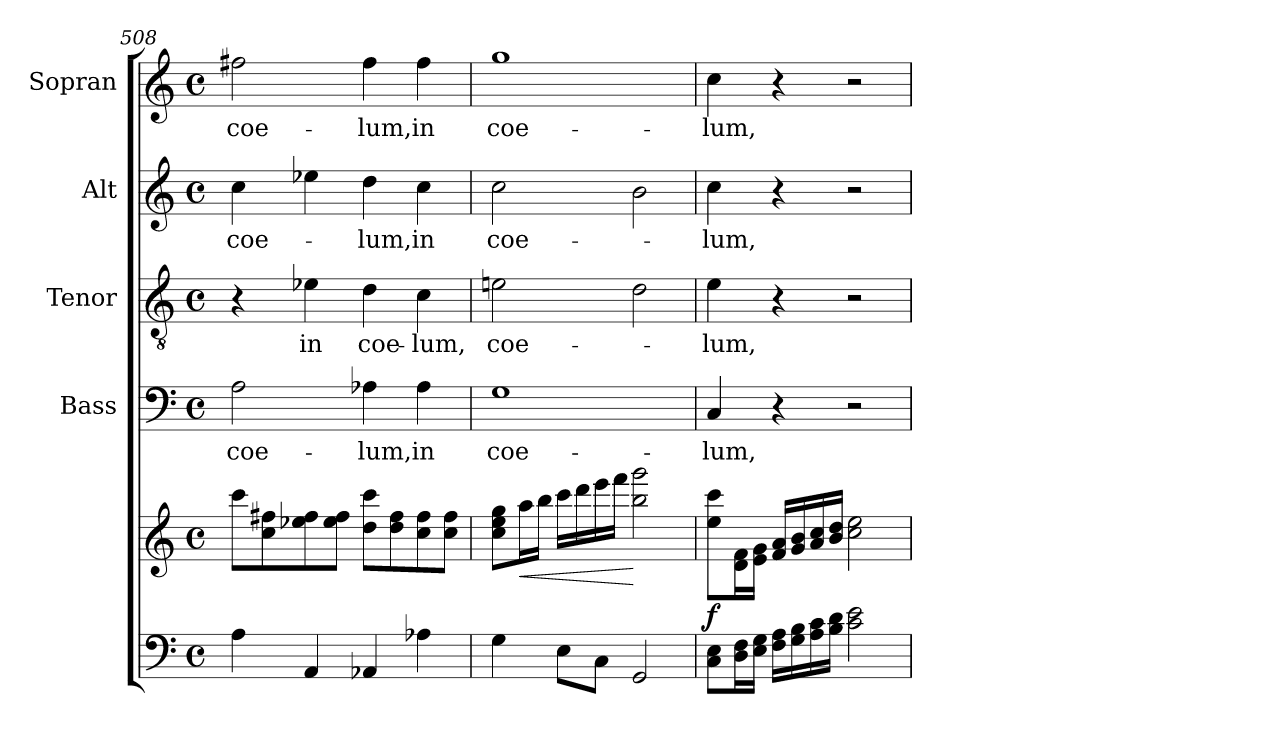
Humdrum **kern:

**kern	**kern	**dynam	**kern	**text	**kern	**text	**kern	**text	**kern	**text
*part5	*part5	*part5	*part4	*part4	*part3	*part3	*part2	*part2	*part1	*part1
*staff6	*staff5	*staff5/6	*staff4	*staff4	*staff3	*staff3	*staff2	*staff2	*staff1	*staff1
*	*	*	*I"Bass	*	*I"Tenor	*	*I"Alt	*	*I"Sopran	*
*	*	*	*I'B.	*	*I'T.	*	*I'A.	*	*I'S.	*
*clefF4	*clefG2	*	*clefF4	*	*clefGv2	*	*clefG2	*	*clefG2	*
*k[]	*k[]	*	*k[]	*	*k[]	*	*k[]	*	*k[]	*
*C:	*C:	*	*C:	*	*C:	*	*C:	*	*C:	*
*M4/4	*M4/4	*	*M4/4	*	*M4/4	*	*M4/4	*	*M4/4	*
*met(c)	*met(c)	*	*met(c)	*	*met(c)	*	*met(c)	*	*met(c)	*
=508	=508	=508	=508	=508	=508	=508	=508	=508	=508	=508
!	!	!	!	!LO:LY:b	!	!	!	!LO:LY:b	!	!LO:LY:b
4A\	8ccc\L	.	2A\	coe-	4r	.	4cc\	coe-	2ff#X\	coe-
.	8cc\ 8ff#X\	.	.	.	.	.	.	.	.	.
!	!	!	!	!	!	!LO:LY:b	!	!	!	!
4AA/	8ee-X\ 8ff#\	.	.	.	4e-X\	in	4ee-X\	.	.	.
.	8ee-\ 8ff#\J	.	.	.	.	.	.	.	.	.
!	!	!	!	!LO:LY:b	!	!LO:LY:b	!	!LO:LY:b	!	!LO:LY:b
4AA-X/	8dd\ 8ccc\L	.	4A-X\	-lum,	4d\	coe-	4dd\	-lum,	4ff#\	-lum,
.	8dd\ 8ff#\	.	.	.	.	.	.	.	.	.
!	!	!	!	!LO:LY:b	!	!LO:LY:b	!	!LO:LY:b	!	!LO:LY:b
4A-X\	8cc\ 8ff#\	.	4A-\	in	4c\	-lum,	4cc\	in	4ff#\	in
.	8cc\ 8ff#\J	.	.	.	.	.	.	.	.	.
!!LO:PB:g=z
=509	=509	=509	=509	=509	=509	=509	=509	=509	=509	=509
!	!	!	!	!LO:LY:b	!	!LO:LY:b	!	!LO:LY:b	!	!LO:LY:b
4G\	8cc\ 8ee\ 8gg\L	.	1G	coe-	2en\	coe-	2cc\	coe-	1gg	coe-
!	!	!LO:HP:b	!	!	!	!	!	!	!	!
.	16aa\L	<	.	.	.	.	.	.	.	.
.	16bb\JJ	.	.	.	.	.	.	.	.	.
8E\L	16ccc\LL	.	.	.	.	.	.	.	.	.
.	16ddd\	.	.	.	.	.	.	.	.	.
8C\J	16eee\	.	.	.	.	.	.	.	.	.
.	16fff\JJ	.	.	.	.	.	.	.	.	.
2GG/	2bb\ 2ggg\	[	.	.	2d\	.	2b\	.	.	.
=510	=510	=510	=510	=510	=510	=510	=510	=510	=510	=510
!	!	!LO:DY:b	!	!LO:LY:b	!	!LO:LY:b	!	!LO:LY:b	!	!LO:LY:b
8C\ 8E\L	8ee\ 8ccc\L	f	4C/	-lum,	4e\	-lum,	4cc\	-lum,	4cc\	-lum,
16D\ 16F\L	16d\ 16f\L	.	.	.	.	.	.	.	.	.
16E\ 16G\JJ	16e\ 16g\JJ	.	.	.	.	.	.	.	.	.
16F\ 16A\LL	16f/ 16a/LL	.	4r	.	4r	.	4r	.	4r	.
16G\ 16B\	16g/ 16b/	.	.	.	.	.	.	.	.	.
16A\ 16c\	16a/ 16cc/	.	.	.	.	.	.	.	.	.
16B\ 16d\JJ	16b/ 16dd/JJ	.	.	.	.	.	.	.	.	.
2c\ 2e\	2cc\ 2ee\	.	2r	.	2r	.	2r	.	2r	.
=	=	=	=	=	=	=	=	=	=	=
*-	*-	*-	*-	*-	*-	*-	*-	*-	*-	*-
